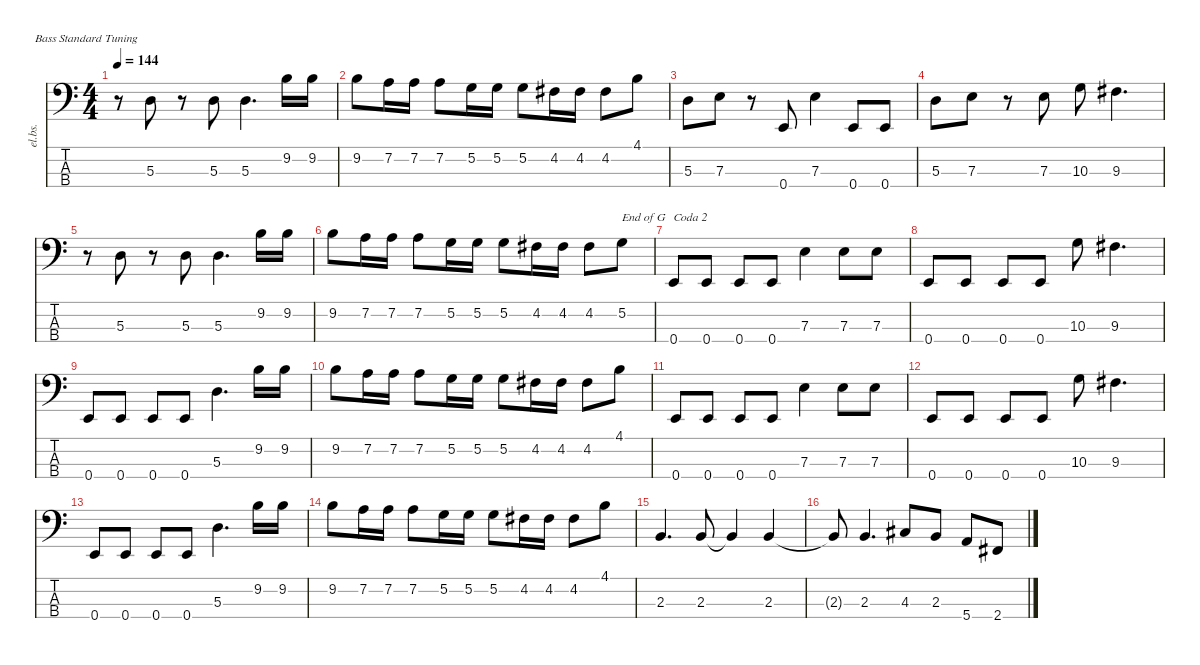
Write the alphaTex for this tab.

\defaultSystemsLayout 4
\hideDynamics
\bracketExtendMode nobrackets
\track ("BASS" "el.bs.") {instrument electricbasspick}
\staff {score tabs}
\tuning (G2 D2 A1 E1)
\ts (4 4)
\tempo 144
\clef f4
\ks c
r.8{dy f} 5.3.8 r.8 5.3.8 5.3.4{d} 9.2.16 9.2.16 |
9.2.8 7.2.16 7.2.16 7.2.8 5.2.16 5.2.16 5.2.8 4.2{acc #}.16 4.2{acc #}.16 4.2{acc #}.8 4.1.8 |
5.3.8 7.3.8 r.8 0.4.8 7.3.4 0.4.8 0.4.8 |
5.3.8 7.3.8 r.8 7.3.8 10.3.8 9.3{acc #}.4{d} |
r.8 5.3.8 r.8 5.3.8 5.3.4{d} 9.2.16 9.2.16 |
9.2.8 7.2.16 7.2.16 7.2.8 5.2.16 5.2.16 5.2.8 4.2{acc #}.16 4.2{acc #}.16 4.2{acc #}.8 5.2.8{txt "End of G"} |
0.4.8{txt "Coda 2"} 0.4.8 0.4.8 0.4.8 7.3.4 7.3.8 7.3.8 |
0.4.8 0.4.8 0.4.8 0.4.8 10.3.8 9.3{acc #}.4{d} |
0.4.8 0.4.8 0.4.8 0.4.8 5.3.4{d} 9.2.16 9.2.16 |
9.2.8 7.2.16 7.2.16 7.2.8 5.2.16 5.2.16 5.2.8 4.2{acc #}.16 4.2{acc #}.16 4.2{acc #}.8 4.1.8 |
0.4.8 0.4.8 0.4.8 0.4.8 7.3.4 7.3.8 7.3.8 |
0.4.8 0.4.8 0.4.8 0.4.8 10.3.8 9.3{acc #}.4{d} |
0.4.8 0.4.8 0.4.8 0.4.8 5.3.4{d} 9.2.16 9.2.16 |
9.2.8 7.2.16 7.2.16 7.2.8 5.2.16 5.2.16 5.2.8 4.2{acc #}.16 4.2{acc #}.16 4.2{acc #}.8 4.1.8 |
2.3.4{d} 2.3.8 2.3{t}.4 2.3.4 |
2.3{t}.8 2.3.4{d} 4.3{acc #}.8 2.3.8 5.4.8 2.4{acc #}.8
